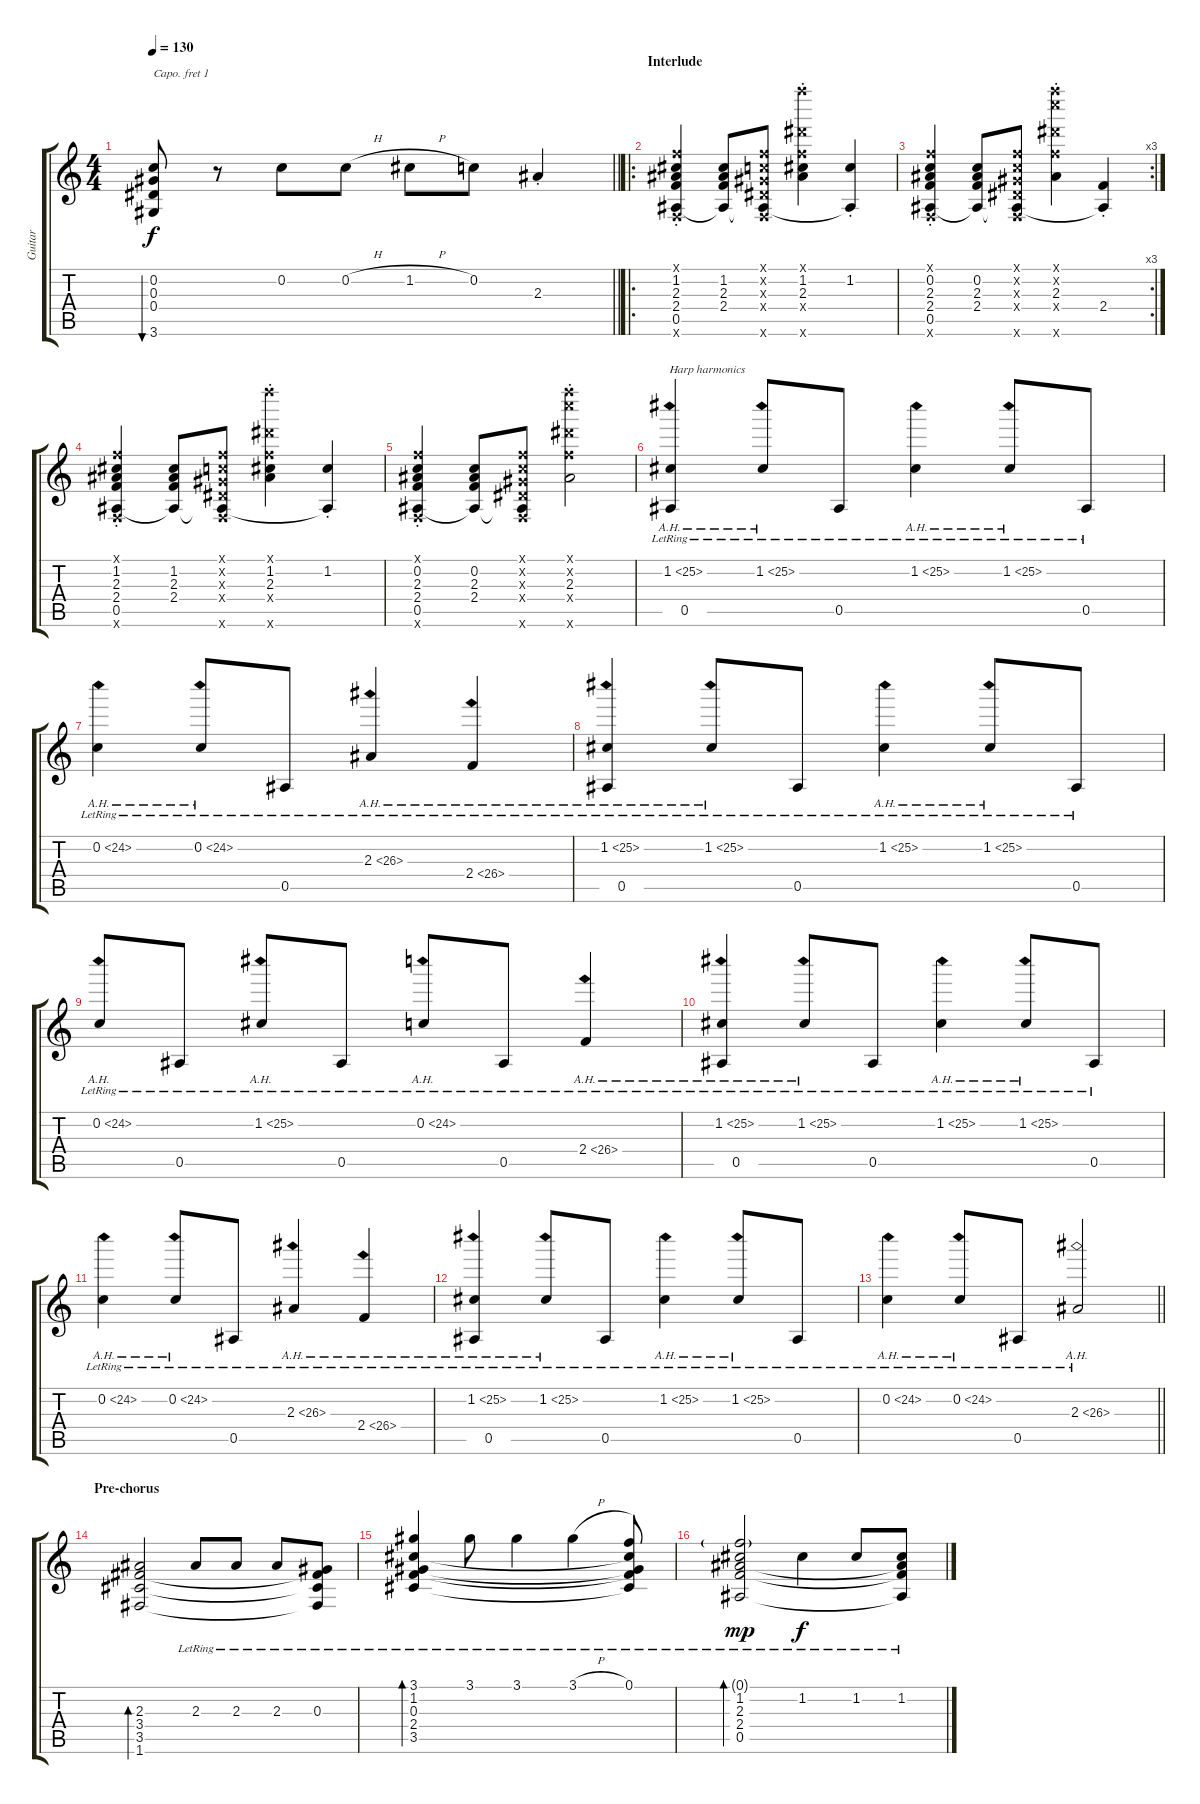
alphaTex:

\track ("Guitar" "Guitar") {instrument acousticguitarsteel}
\staff {score tabs}
\capo 1
\tuning (E4 B3 G3 D3 A2 E2) {hide}
\ts (4 4)
\tempo 130
\clef g2
\barLineRight lightlight
\ks c
(0.2 0.3 0.4 3.6).8{bu 30 dy f} r.8 0.2.8 0.2{h}.8 1.2{h}.8 0.2.8 2.3{st}.4 |
\ro
\section ("" "Interlude")
(0.1{x} 1.2{st} 2.3{st} 2.4{st} 0.5 0.6{x}).4 (1.2 2.3 2.4 0.5{t}).8 (0.1{x} 0.2{x} 0.3{x} 0.4{x} 0.5{t} 0.6{x}).8 (24.1{x} 1.2{st} 2.3{st} 24.4{x} 24.6{x}).4 (1.2{st} 0.5{t}).4 |
\rc 3
(0.1{x} 0.2{st} 2.3{st} 2.4{st} 0.5 0.6{x}).4 (0.2 2.3 2.4 0.5{t}).8 (0.1{x} 0.2{x} 0.3{x} 0.4{x} 0.5{t} 0.6{x}).8 (24.1{x} 24.2{st x} 2.3{st} 24.4{x} 24.6{x}).4 (2.4{st} 0.5{t}).4 |
(0.1{x} 1.2{st} 2.3{st} 2.4{st} 0.5 0.6{x}).4 (1.2 2.3 2.4 0.5{t}).8 (0.1{x} 0.2{x} 0.3{x} 0.4{x} 0.5{t} 0.6{x}).8 (24.1{x} 1.2{st} 2.3{st} 24.4{x} 24.6{x}).4 (1.2{st} 0.5{t}).4 |
(0.1{x} 0.2{st} 2.3{st} 2.4{st} 0.5 0.6{x}).4 (0.2 2.3 2.4 0.5{t}).8 (0.1{x} 0.2{x} 0.3{x} 0.4{x} 0.5{t} 0.6{x}).8 (24.1{x} 24.2{st x} 2.3{st} 24.4{x} 24.6{x}).2 |
(1.2{ah 24 lr} 0.5{lr}).4{txt "Harp harmonics"} 1.2{ah 24 lr}.8 0.5{lr}.8 1.2{ah 24 lr}.4 1.2{ah 24 lr}.8 0.5{lr}.8 |
0.2{ah 24 lr}.4 0.2{ah 24 lr}.8 0.5{lr}.8 2.3{ah 24 lr}.4 2.4{ah 24 lr}.4 |
(1.2{ah 24 lr} 0.5{lr}).4 1.2{ah 24 lr}.8 0.5{lr}.8 1.2{ah 24 lr}.4 1.2{ah 24 lr}.8 0.5{lr}.8 |
0.2{ah 24 lr}.8 0.5{lr}.8 1.2{ah 24 lr}.8 0.5{lr}.8 0.2{ah 24 lr}.8 0.5{lr}.8 2.4{ah 24 lr}.4 |
(1.2{ah 24 lr} 0.5{lr}).4 1.2{ah 24 lr}.8 0.5{lr}.8 1.2{ah 24 lr}.4 1.2{ah 24 lr}.8 0.5{lr}.8 |
0.2{ah 24 lr}.4 0.2{ah 24 lr}.8 0.5{lr}.8 2.3{ah 24 lr}.4 2.4{ah 24 lr}.4 |
(1.2{ah 24 lr} 0.5{lr}).4 1.2{ah 24 lr}.8 0.5{lr}.8 1.2{ah 24 lr}.4 1.2{ah 24 lr}.8 0.5{lr}.8 |
\barLineRight lightlight
0.2{ah 24 lr}.4 0.2{ah 24 lr}.8 0.5{lr}.8 2.3{ah 24 lr}.2 |
\section ("" "Pre-chorus")
(2.3 3.4 3.5 1.6).2{bd 30} 2.3{lr}.8 2.3{lr}.8 2.3{lr}.8 (0.3{lr} 3.4{t} 3.5{t} 1.6{t}).8 |
(3.1{lr} 1.2{lr} 0.3{lr} 2.4{lr} 3.5{lr}).4{bd 30} 3.1{lr}.8 3.1{lr}.4 3.1{h lr}.4 (0.1{lr} 1.2{t} 0.3{t} 2.4{t} 3.5{t}).8 |
(0.1{g} 1.2 2.3 2.4 0.5{lr}).2{bd 30 dy mp} 1.2{lr}.4{dy f} 1.2{lr}.8 (1.2{lr} 2.3{t} 2.4{t} 0.5{t}).8
